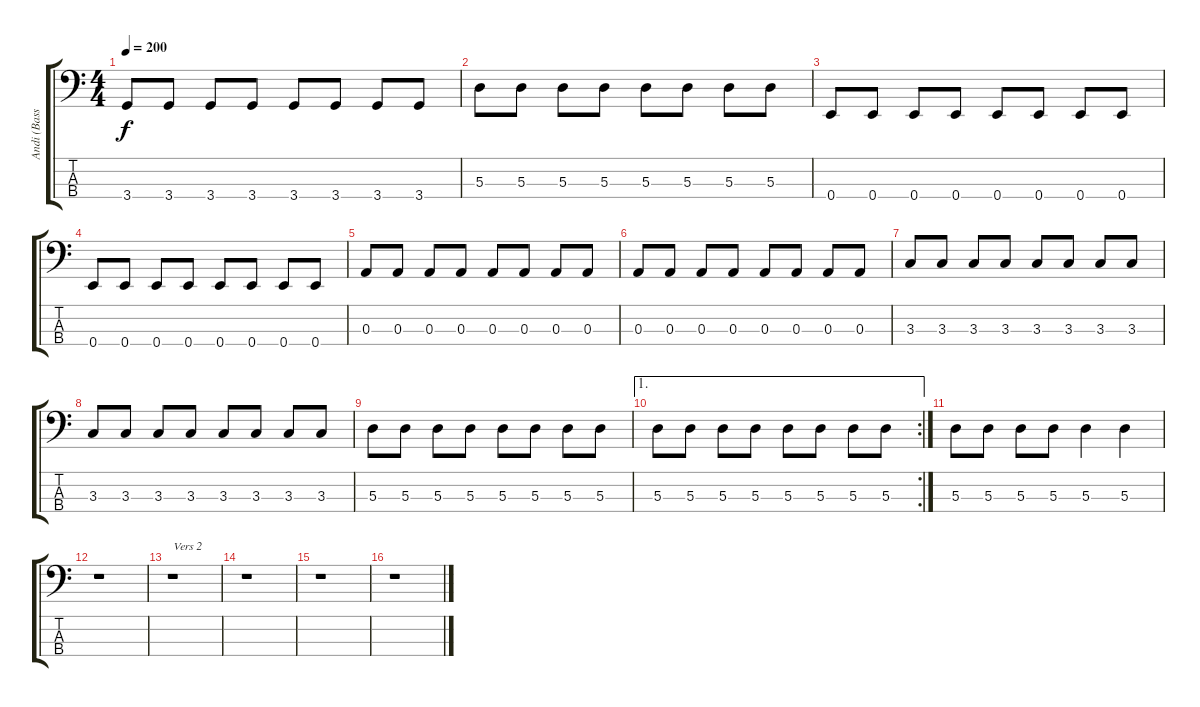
\track ("Andi (Bass)" "Andi (Bass") {instrument electricbassfinger}
\staff {score tabs}
\tuning (G2 D2 A1 E1) {hide}
\ts (4 4)
\tempo 200
\clef f4
\ks c
3.4.8{dy f} 3.4.8 3.4.8 3.4.8 3.4.8 3.4.8 3.4.8 3.4.8 |
5.3.8 5.3.8 5.3.8 5.3.8 5.3.8 5.3.8 5.3.8 5.3.8 |
0.4.8 0.4.8 0.4.8 0.4.8 0.4.8 0.4.8 0.4.8 0.4.8 |
0.4.8 0.4.8 0.4.8 0.4.8 0.4.8 0.4.8 0.4.8 0.4.8 |
0.3.8 0.3.8 0.3.8 0.3.8 0.3.8 0.3.8 0.3.8 0.3.8 |
0.3.8 0.3.8 0.3.8 0.3.8 0.3.8 0.3.8 0.3.8 0.3.8 |
3.3.8 3.3.8 3.3.8 3.3.8 3.3.8 3.3.8 3.3.8 3.3.8 |
3.3.8 3.3.8 3.3.8 3.3.8 3.3.8 3.3.8 3.3.8 3.3.8 |
5.3.8 5.3.8 5.3.8 5.3.8 5.3.8 5.3.8 5.3.8 5.3.8 |
\ae 1
\rc 2
5.3.8 5.3.8 5.3.8 5.3.8 5.3.8 5.3.8 5.3.8 5.3.8 |
5.3.8 5.3.8 5.3.8 5.3.8 5.3.4 5.3.4 |
r.1 |
r.1{txt "Vers 2"} |
r.1 |
r.1 |
r.1
